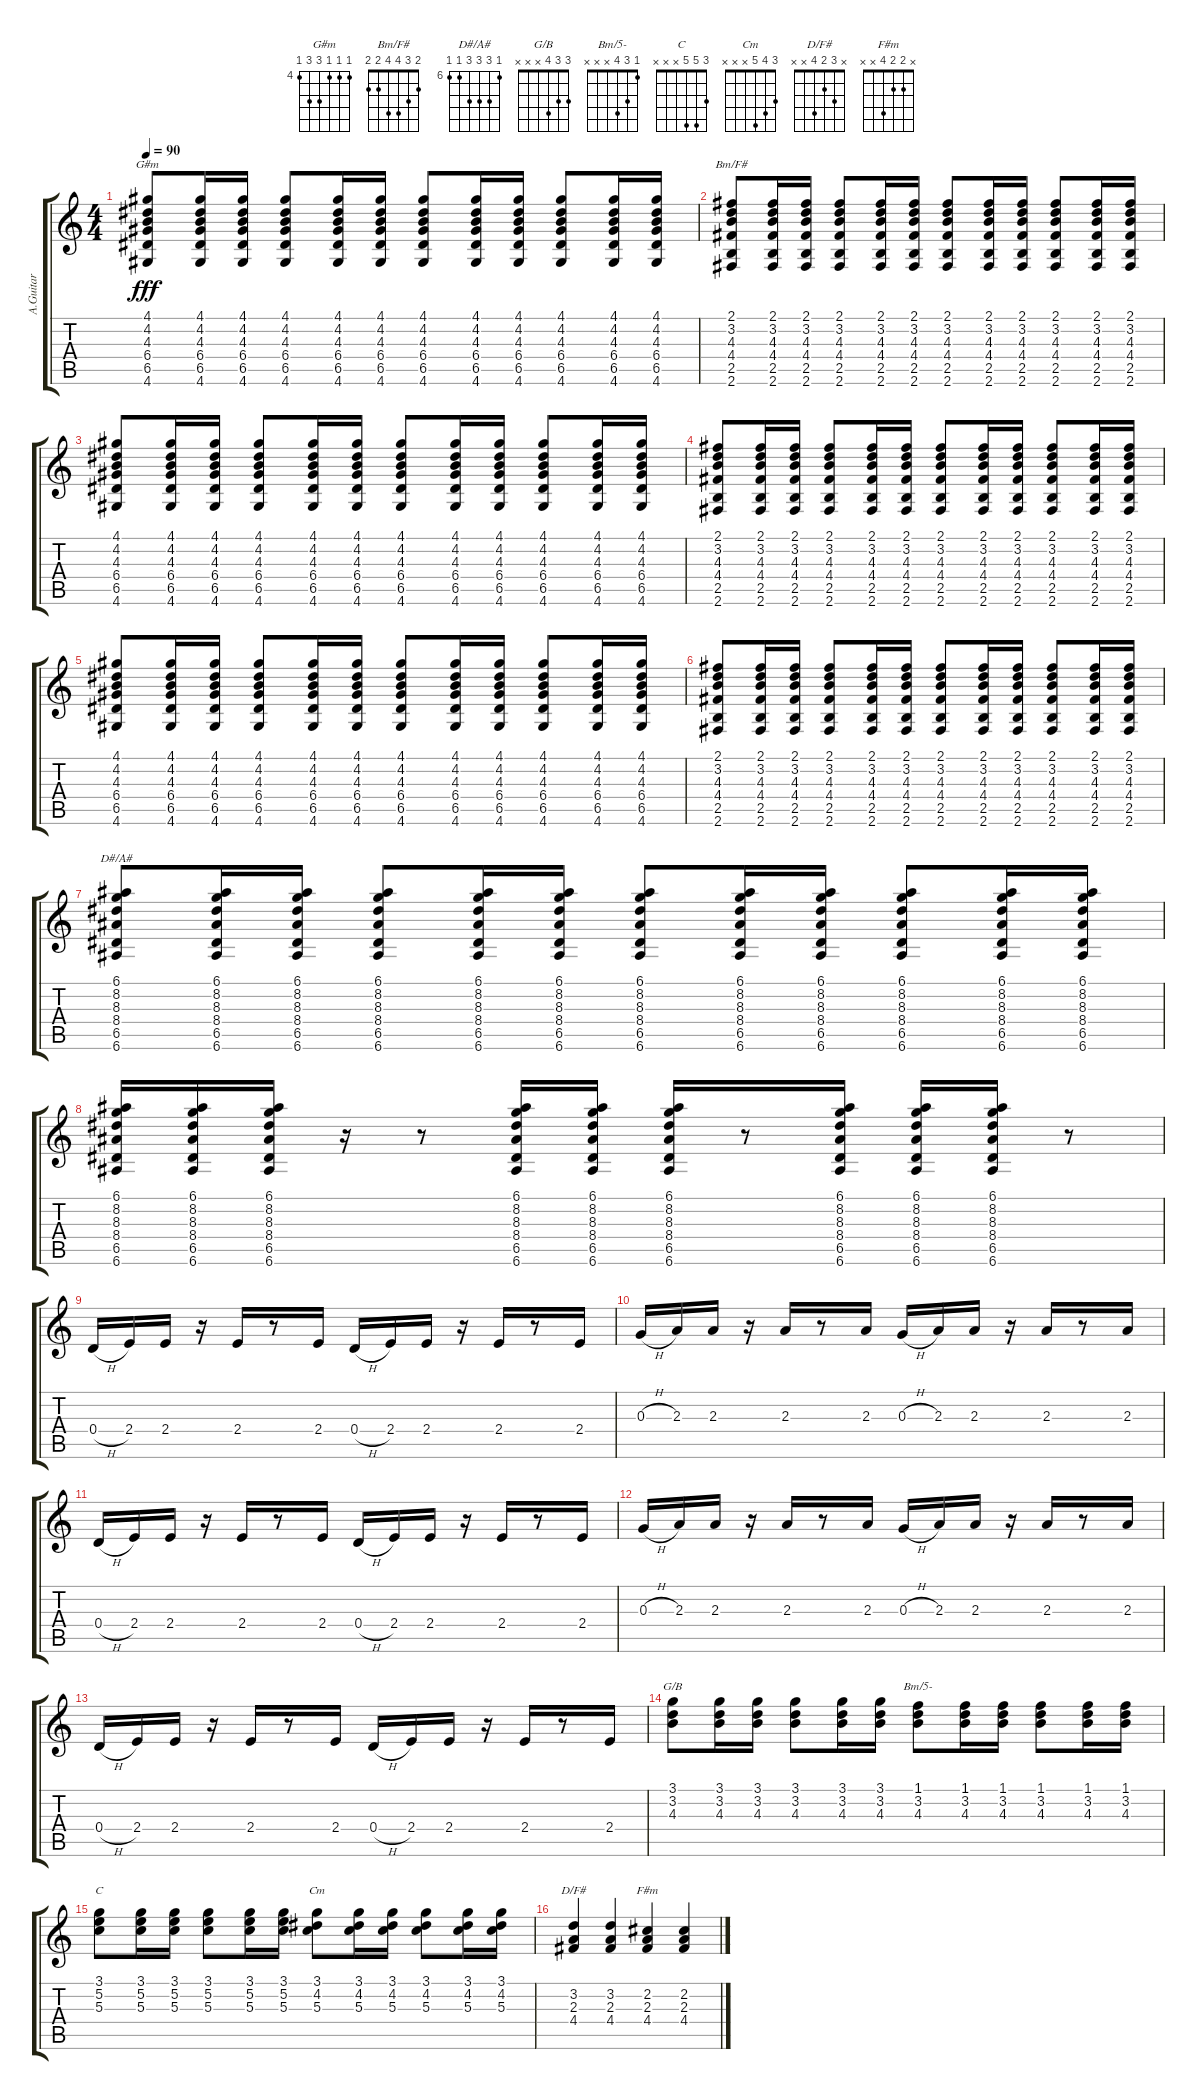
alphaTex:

\track ("A.Guitar" "A.Guitar") {instrument acousticguitarsteel}
\staff {score tabs}
\tuning (E4 B3 G3 D3 A2 E2) {hide}
\chord ("G#m" 4 4 4 6 6 4) {firstfret 4}
\chord ("Bm/F#" 2 3 4 4 2 2)
\chord ("D#/A#" 6 8 8 8 6 6) {firstfret 6}
\chord ("G/B" 3 3 4 x x x)
\chord ("Bm/5-" 1 3 4 x x x)
\chord ("C" 3 5 5 x x x)
\chord ("Cm" 3 4 5 x x x)
\chord ("D/F#" x 3 2 4 x x)
\chord ("F#m" x 2 2 4 x x)
\ts (4 4)
\tempo 90
\clef g2
\ks c
(4.1 4.2 4.3 6.4 6.5 4.6).8{ch "G#m" dy fff} (4.1 4.2 4.3 6.4 6.5 4.6).16 (4.1 4.2 4.3 6.4 6.5 4.6).16 (4.1 4.2 4.3 6.4 6.5 4.6).8 (4.1 4.2 4.3 6.4 6.5 4.6).16 (4.1 4.2 4.3 6.4 6.5 4.6).16 (4.1 4.2 4.3 6.4 6.5 4.6).8 (4.1 4.2 4.3 6.4 6.5 4.6).16 (4.1 4.2 4.3 6.4 6.5 4.6).16 (4.1 4.2 4.3 6.4 6.5 4.6).8 (4.1 4.2 4.3 6.4 6.5 4.6).16 (4.1 4.2 4.3 6.4 6.5 4.6).16 |
(2.1 3.2 4.3 4.4 2.5 2.6).8{ch "Bm/F#"} (2.1 3.2 4.3 4.4 2.5 2.6).16 (2.1 3.2 4.3 4.4 2.5 2.6).16 (2.1 3.2 4.3 4.4 2.5 2.6).8 (2.1 3.2 4.3 4.4 2.5 2.6).16 (2.1 3.2 4.3 4.4 2.5 2.6).16 (2.1 3.2 4.3 4.4 2.5 2.6).8 (2.1 3.2 4.3 4.4 2.5 2.6).16 (2.1 3.2 4.3 4.4 2.5 2.6).16 (2.1 3.2 4.3 4.4 2.5 2.6).8 (2.1 3.2 4.3 4.4 2.5 2.6).16 (2.1 3.2 4.3 4.4 2.5 2.6).16 |
(4.1 4.2 4.3 6.4 6.5 4.6).8 (4.1 4.2 4.3 6.4 6.5 4.6).16 (4.1 4.2 4.3 6.4 6.5 4.6).16 (4.1 4.2 4.3 6.4 6.5 4.6).8 (4.1 4.2 4.3 6.4 6.5 4.6).16 (4.1 4.2 4.3 6.4 6.5 4.6).16 (4.1 4.2 4.3 6.4 6.5 4.6).8 (4.1 4.2 4.3 6.4 6.5 4.6).16 (4.1 4.2 4.3 6.4 6.5 4.6).16 (4.1 4.2 4.3 6.4 6.5 4.6).8 (4.1 4.2 4.3 6.4 6.5 4.6).16 (4.1 4.2 4.3 6.4 6.5 4.6).16 |
(2.1 3.2 4.3 4.4 2.5 2.6).8 (2.1 3.2 4.3 4.4 2.5 2.6).16 (2.1 3.2 4.3 4.4 2.5 2.6).16 (2.1 3.2 4.3 4.4 2.5 2.6).8 (2.1 3.2 4.3 4.4 2.5 2.6).16 (2.1 3.2 4.3 4.4 2.5 2.6).16 (2.1 3.2 4.3 4.4 2.5 2.6).8 (2.1 3.2 4.3 4.4 2.5 2.6).16 (2.1 3.2 4.3 4.4 2.5 2.6).16 (2.1 3.2 4.3 4.4 2.5 2.6).8 (2.1 3.2 4.3 4.4 2.5 2.6).16 (2.1 3.2 4.3 4.4 2.5 2.6).16 |
(4.1 4.2 4.3 6.4 6.5 4.6).8 (4.1 4.2 4.3 6.4 6.5 4.6).16 (4.1 4.2 4.3 6.4 6.5 4.6).16 (4.1 4.2 4.3 6.4 6.5 4.6).8 (4.1 4.2 4.3 6.4 6.5 4.6).16 (4.1 4.2 4.3 6.4 6.5 4.6).16 (4.1 4.2 4.3 6.4 6.5 4.6).8 (4.1 4.2 4.3 6.4 6.5 4.6).16 (4.1 4.2 4.3 6.4 6.5 4.6).16 (4.1 4.2 4.3 6.4 6.5 4.6).8 (4.1 4.2 4.3 6.4 6.5 4.6).16 (4.1 4.2 4.3 6.4 6.5 4.6).16 |
(2.1 3.2 4.3 4.4 2.5 2.6).8 (2.1 3.2 4.3 4.4 2.5 2.6).16 (2.1 3.2 4.3 4.4 2.5 2.6).16 (2.1 3.2 4.3 4.4 2.5 2.6).8 (2.1 3.2 4.3 4.4 2.5 2.6).16 (2.1 3.2 4.3 4.4 2.5 2.6).16 (2.1 3.2 4.3 4.4 2.5 2.6).8 (2.1 3.2 4.3 4.4 2.5 2.6).16 (2.1 3.2 4.3 4.4 2.5 2.6).16 (2.1 3.2 4.3 4.4 2.5 2.6).8 (2.1 3.2 4.3 4.4 2.5 2.6).16 (2.1 3.2 4.3 4.4 2.5 2.6).16 |
(6.1 8.2 8.3 8.4 6.5 6.6).8{ch "D#/A#"} (6.1 8.2 8.3 8.4 6.5 6.6).16 (6.1 8.2 8.3 8.4 6.5 6.6).16 (6.1 8.2 8.3 8.4 6.5 6.6).8 (6.1 8.2 8.3 8.4 6.5 6.6).16 (6.1 8.2 8.3 8.4 6.5 6.6).16 (6.1 8.2 8.3 8.4 6.5 6.6).8 (6.1 8.2 8.3 8.4 6.5 6.6).16 (6.1 8.2 8.3 8.4 6.5 6.6).16 (6.1 8.2 8.3 8.4 6.5 6.6).8 (6.1 8.2 8.3 8.4 6.5 6.6).16 (6.1 8.2 8.3 8.4 6.5 6.6).16 |
(6.1 8.2 8.3 8.4 6.5 6.6).16 (6.1 8.2 8.3 8.4 6.5 6.6).16 (6.1 8.2 8.3 8.4 6.5 6.6).16 r.16 r.8 (6.1 8.2 8.3 8.4 6.5 6.6).16 (6.1 8.2 8.3 8.4 6.5 6.6).16 (6.1 8.2 8.3 8.4 6.5 6.6).16 r.8 (6.1 8.2 8.3 8.4 6.5 6.6).16 (6.1 8.2 8.3 8.4 6.5 6.6).16 (6.1 8.2 8.3 8.4 6.5 6.6).16 r.8 |
0.4{h}.16 2.4.16 2.4.16 r.16 2.4.16 r.8 2.4.16 0.4{h}.16 2.4.16 2.4.16 r.16 2.4.16 r.8 2.4.16 |
0.3{h}.16 2.3.16 2.3.16 r.16 2.3.16 r.8 2.3.16 0.3{h}.16 2.3.16 2.3.16 r.16 2.3.16 r.8 2.3.16 |
0.4{h}.16 2.4.16 2.4.16 r.16 2.4.16 r.8 2.4.16 0.4{h}.16 2.4.16 2.4.16 r.16 2.4.16 r.8 2.4.16 |
0.3{h}.16 2.3.16 2.3.16 r.16 2.3.16 r.8 2.3.16 0.3{h}.16 2.3.16 2.3.16 r.16 2.3.16 r.8 2.3.16 |
0.4{h}.16 2.4.16 2.4.16 r.16 2.4.16 r.8 2.4.16 0.4{h}.16 2.4.16 2.4.16 r.16 2.4.16 r.8 2.4.16 |
(3.1 3.2 4.3).8{ch "G/B"} (3.1 3.2 4.3).16 (3.1 3.2 4.3).16 (3.1 3.2 4.3).8 (3.1 3.2 4.3).16 (3.1 3.2 4.3).16 (1.1 3.2 4.3).8{ch "Bm/5-"} (1.1 3.2 4.3).16 (1.1 3.2 4.3).16 (1.1 3.2 4.3).8 (1.1 3.2 4.3).16 (1.1 3.2 4.3).16 |
(3.1 5.2 5.3).8{ch "C"} (3.1 5.2 5.3).16 (3.1 5.2 5.3).16 (3.1 5.2 5.3).8 (3.1 5.2 5.3).16 (3.1 5.2 5.3).16 (3.1 4.2 5.3).8{ch "Cm"} (3.1 4.2 5.3).16 (3.1 4.2 5.3).16 (3.1 4.2 5.3).8 (3.1 4.2 5.3).16 (3.1 4.2 5.3).16 |
(3.2 2.3 4.4).4{ch "D/F#"} (3.2 2.3 4.4).4 (2.2 2.3 4.4).4{ch "F#m"} (2.2 2.3 4.4).4
